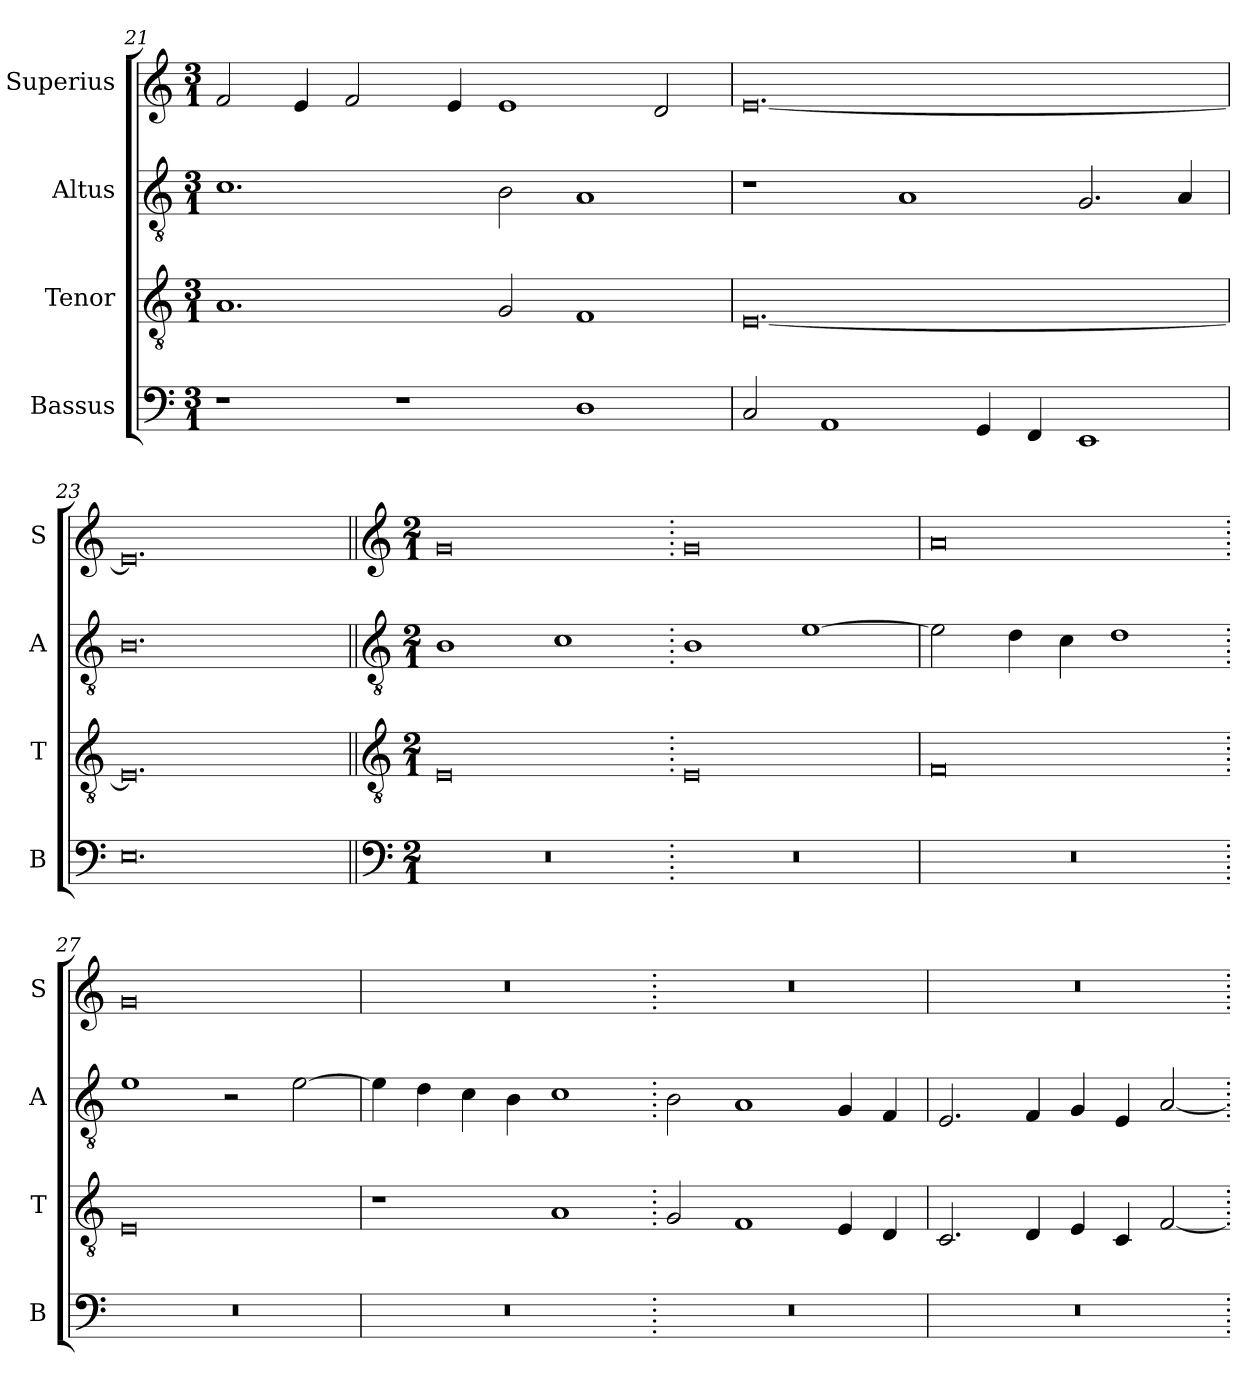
**kern	**kern	**kern	**kern
*part4	*part3	*part2	*part1
*staff4	*staff3	*staff2	*staff1
*I"Bassus	*I"Tenor	*I"Altus	*I"Superius
*I'B	*I'T	*I'A	*I'S
*clefF4	*clefGv2	*clefGv2	*clefG2
*k[]	*k[]	*k[]	*k[]
*M3/1	*M3/1	*M3/1	*M3/1
=21	=21	=21	=21
1r	1.A	1.c	2f/
.	.	.	4e/
.	.	.	2f/
1r	.	.	.
.	.	.	4e/
.	2G/	2B\	1e
1D	1F	1A	.
.	.	.	2d/
=22	=22	=22	=22
2C/	[0.E	1r	[0.e
1AA	.	.	.
.	.	1A	.
4GG/	.	.	.
4FF/	.	.	.
1EE	.	2.G/	.
.	.	4A/	.
=23	=23	=23	=23
0.E	0.E]	0.B	0.e]
!!LO:LB:g=z
=24||	=24||	=24||	=24||
*clefF4	*clefGv2	*clefGv2	*clefG2
*k[]	*k[]	*k[]	*k[]
*M2/1	*M2/1	*M2/1	*M2/1
0r	0E	1B	0g
.	.	1c	.
=25.	=25.	=25.	=25.
0r	0E	1B	0g
.	.	[1e	.
=26	=26	=26	=26
0r	0F	2e\]	0a
.	.	4d\	.
.	.	4c\	.
.	.	1d	.
=27.	=27.	=27.	=27.
0r	0E	1e	0g
.	.	2r	.
.	.	[2e\	.
=28	=28	=28	=28
0r	1r	4e\]	0r
.	.	4d\	.
.	.	4c\	.
.	.	4B\	.
.	1A	1c	.
=29.	=29.	=29.	=29.
0r	2G/	2B\	0r
.	1F	1A	.
.	4E/	4G/	.
.	4D/	4F/	.
=30	=30	=30	=30
0r	2.C/	2.E/	0r
.	4D/	4F/	.
.	4E/	4G/	.
.	4C/	4E/	.
.	[2F/	[2A/	.
=.	=.	=.	=.
*-	*-	*-	*-
